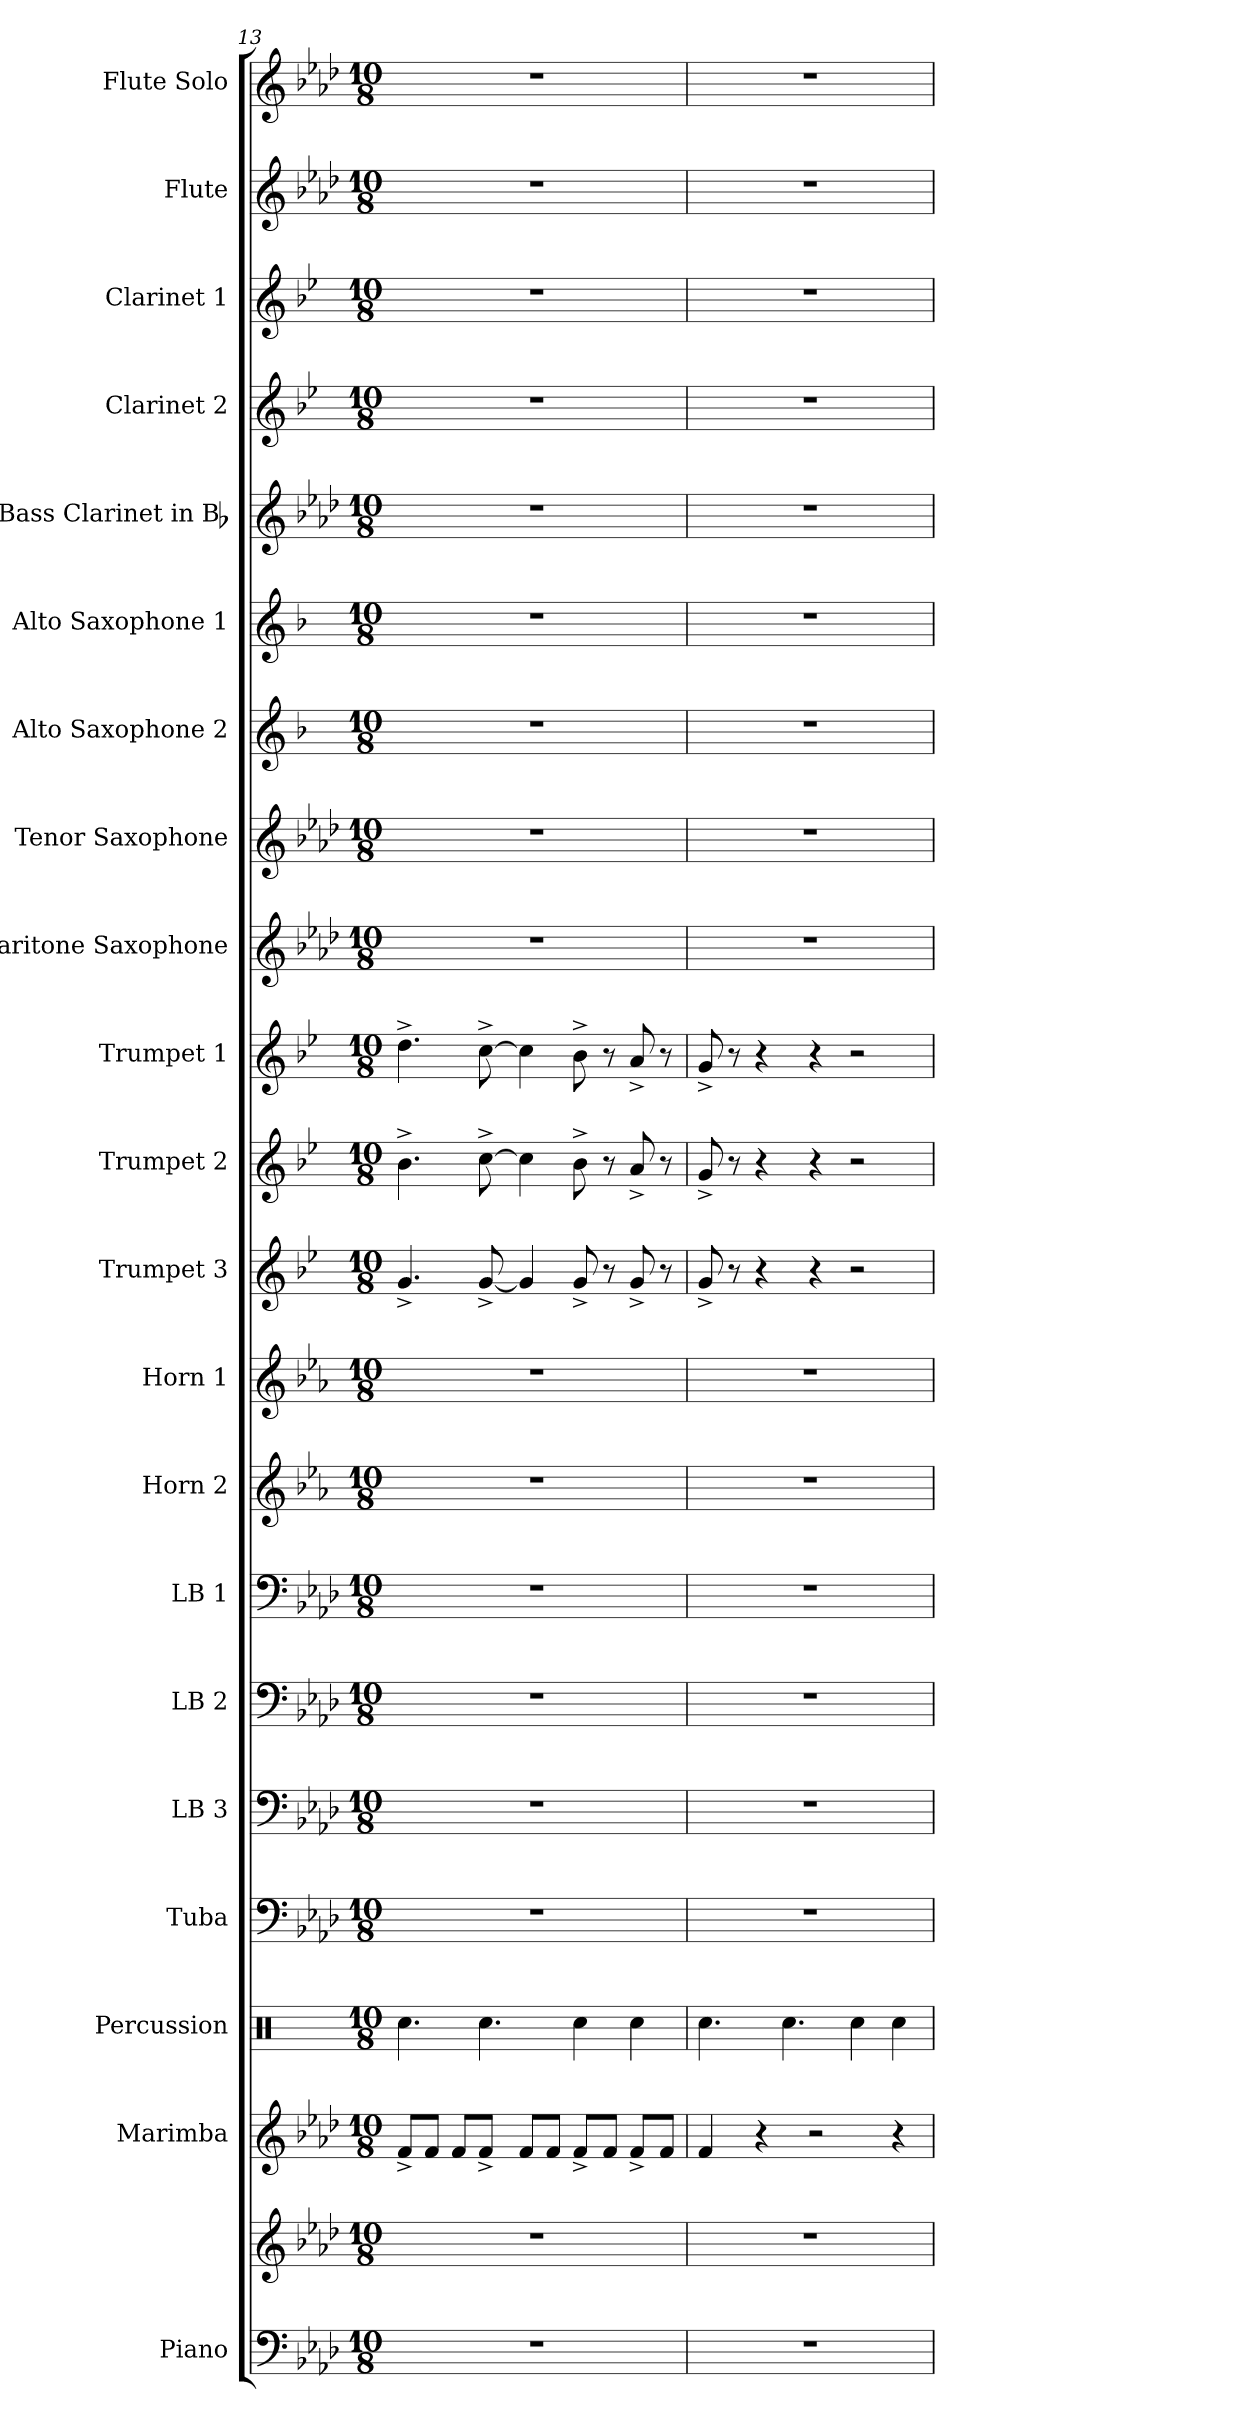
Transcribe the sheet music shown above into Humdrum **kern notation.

**kern	**kern	**kern	**kern	**kern	**kern	**kern	**kern	**kern	**kern	**kern	**kern	**kern	**kern	**kern	**kern	**kern	**kern	**kern	**kern	**kern	**kern
*part21	*part21	*part20	*part19	*part18	*part17	*part16	*part15	*part14	*part13	*part12	*part11	*part10	*part9	*part8	*part7	*part6	*part5	*part4	*part3	*part2	*part1
*staff22	*staff21	*staff20	*staff19	*staff18	*staff17	*staff16	*staff15	*staff14	*staff13	*staff12	*staff11	*staff10	*staff9	*staff8	*staff7	*staff6	*staff5	*staff4	*staff3	*staff2	*staff1
*I"Piano	*	*I"Marimba	*I"Percussion	*I"Tuba	*I"LB 3	*I"LB 2	*I"LB 1	*I"Horn 2	*I"Horn 1	*I"Trumpet 3	*I"Trumpet 2	*I"Trumpet 1	*I"Baritone Saxophone	*I"Tenor Saxophone	*I"Alto Saxophone 2	*I"Alto Saxophone 1	*I"Bass Clarinet in Bb	*I"Clarinet 2	*I"Clarinet 1	*I"Flute	*I"Flute Solo
*I'Pno.	*	*I'Mar.	*I'Perc.	*I'Tba.	*I'LB 3.	*I'LB 2	*I'LB 1	*I'Hn. 2	*I'Hn. 1	*I'Tpt. 3	*I'Tpt. 2	*I'Tpt. 1	*I'Bari. Sax.	*I'Ten. Sax.	*I'Alto Sax.	*I'Alto Sax.	*I'B. Cl.	*I'Cl.	*I'Cl.	*I'Fl.	*I'Fl.
*clefF4	*clefG2	*clefG2	*clefX	*clefF4	*clefF4	*clefF4	*clefF4	*clefG2	*clefG2	*clefG2	*clefG2	*clefG2	*clefG2	*clefG2	*clefG2	*clefG2	*clefG2	*clefG2	*clefG2	*clefG2	*clefG2
*	*	*	*	*	*	*	*	*ITrd4c7	*ITrd4c7	*ITrd1c2	*ITrd1c2	*ITrd1c2	*ITrd12c21	*ITrd8c14	*ITrd5c9	*ITrd5c9	*ITrd8c14	*ITrd1c2	*ITrd1c2	*	*
*k[b-e-a-d-]	*k[b-e-a-d-]	*k[b-e-a-d-]	*k[]	*k[b-e-a-d-]	*k[b-e-a-d-]	*k[b-e-a-d-]	*k[b-e-a-d-]	*k[b-e-a-d-]	*k[b-e-a-d-]	*k[b-e-a-d-]	*k[b-e-a-d-]	*k[b-e-a-d-]	*k[b-e-a-d-]	*k[b-e-a-d-]	*k[b-e-a-d-]	*k[b-e-a-d-]	*k[b-e-a-d-]	*k[b-e-a-d-]	*k[b-e-a-d-]	*k[b-e-a-d-]	*k[b-e-a-d-]
*A-:	*A-:	*A-:	*C:	*A-:	*A-:	*A-:	*A-:	*A-:	*A-:	*A-:	*A-:	*A-:	*A-:	*A-:	*A-:	*A-:	*A-:	*A-:	*A-:	*A-:	*A-:
*M10/8	*M10/8	*M10/8	*M10/8	*M10/8	*M10/8	*M10/8	*M10/8	*M10/8	*M10/8	*M10/8	*M10/8	*M10/8	*M10/8	*M10/8	*M10/8	*M10/8	*M10/8	*M10/8	*M10/8	*M10/8	*M10/8
=13	=13	=13	=13	=13	=13	=13	=13	=13	=13	=13	=13	=13	=13	=13	=13	=13	=13	=13	=13	=13	=13
!LO:N:vis=1	!LO:N:vis=1	!	!	!LO:N:vis=1	!LO:N:vis=1	!LO:N:vis=1	!LO:N:vis=1	!LO:N:vis=1	!LO:N:vis=1	!	!	!	!LO:N:vis=1	!LO:N:vis=1	!LO:N:vis=1	!LO:N:vis=1	!LO:N:vis=1	!LO:N:vis=1	!LO:N:vis=1	!LO:N:vis=1	!LO:N:vis=1
4%5r	4%5r	8f^i/L	4.Rcci\	4%5r	4%5r	4%5r	4%5r	4%5r	4%5r	4.f^i/	4.a-^i\	4.cc^i\	4%5r	4%5r	4%5r	4%5r	4%5r	4%5r	4%5r	4%5r	4%5r
.	.	8fi/J	.	.	.	.	.	.	.	.	.	.	.	.	.	.	.	.	.	.	.
.	.	8fi/L	.	.	.	.	.	.	.	.	.	.	.	.	.	.	.	.	.	.	.
.	.	8f^i/J	4.Rcci\	.	.	.	.	.	.	[8f^i/	[8b-^i\	[8b-^i\	.	.	.	.	.	.	.	.	.
.	.	8fi/L	.	.	.	.	.	.	.	4fi/]	4b-i\]	4b-i\]	.	.	.	.	.	.	.	.	.
.	.	8fi/J	.	.	.	.	.	.	.	.	.	.	.	.	.	.	.	.	.	.	.
.	.	8f^i/L	4Rcci\	.	.	.	.	.	.	8f^i/	8a-^i\	8a-^i\	.	.	.	.	.	.	.	.	.
.	.	8fi/J	.	.	.	.	.	.	.	8r	8r	8r	.	.	.	.	.	.	.	.	.
.	.	8f^i/L	4Rcci\	.	.	.	.	.	.	8f^i/	8g^i/	8g^i/	.	.	.	.	.	.	.	.	.
.	.	8fi/J	.	.	.	.	.	.	.	8r	8r	8r	.	.	.	.	.	.	.	.	.
=14	=14	=14	=14	=14	=14	=14	=14	=14	=14	=14	=14	=14	=14	=14	=14	=14	=14	=14	=14	=14	=14
!LO:N:vis=1	!LO:N:vis=1	!	!	!LO:N:vis=1	!LO:N:vis=1	!LO:N:vis=1	!LO:N:vis=1	!LO:N:vis=1	!LO:N:vis=1	!	!	!	!LO:N:vis=1	!LO:N:vis=1	!LO:N:vis=1	!LO:N:vis=1	!LO:N:vis=1	!LO:N:vis=1	!LO:N:vis=1	!LO:N:vis=1	!LO:N:vis=1
4%5r	4%5r	4fi/	4.Rcci\	4%5r	4%5r	4%5r	4%5r	4%5r	4%5r	8f^i/	8f^i/	8f^i/	4%5r	4%5r	4%5r	4%5r	4%5r	4%5r	4%5r	4%5r	4%5r
.	.	.	.	.	.	.	.	.	.	8r	8r	8r	.	.	.	.	.	.	.	.	.
.	.	4r	.	.	.	.	.	.	.	4r	4r	4r	.	.	.	.	.	.	.	.	.
.	.	.	4.Rcci\	.	.	.	.	.	.	.	.	.	.	.	.	.	.	.	.	.	.
.	.	2r	.	.	.	.	.	.	.	4r	4r	4r	.	.	.	.	.	.	.	.	.
.	.	.	4Rcci\	.	.	.	.	.	.	2r	2r	2r	.	.	.	.	.	.	.	.	.
.	.	4r	4Rcci\	.	.	.	.	.	.	.	.	.	.	.	.	.	.	.	.	.	.
=	=	=	=	=	=	=	=	=	=	=	=	=	=	=	=	=	=	=	=	=	=
*-	*-	*-	*-	*-	*-	*-	*-	*-	*-	*-	*-	*-	*-	*-	*-	*-	*-	*-	*-	*-	*-
